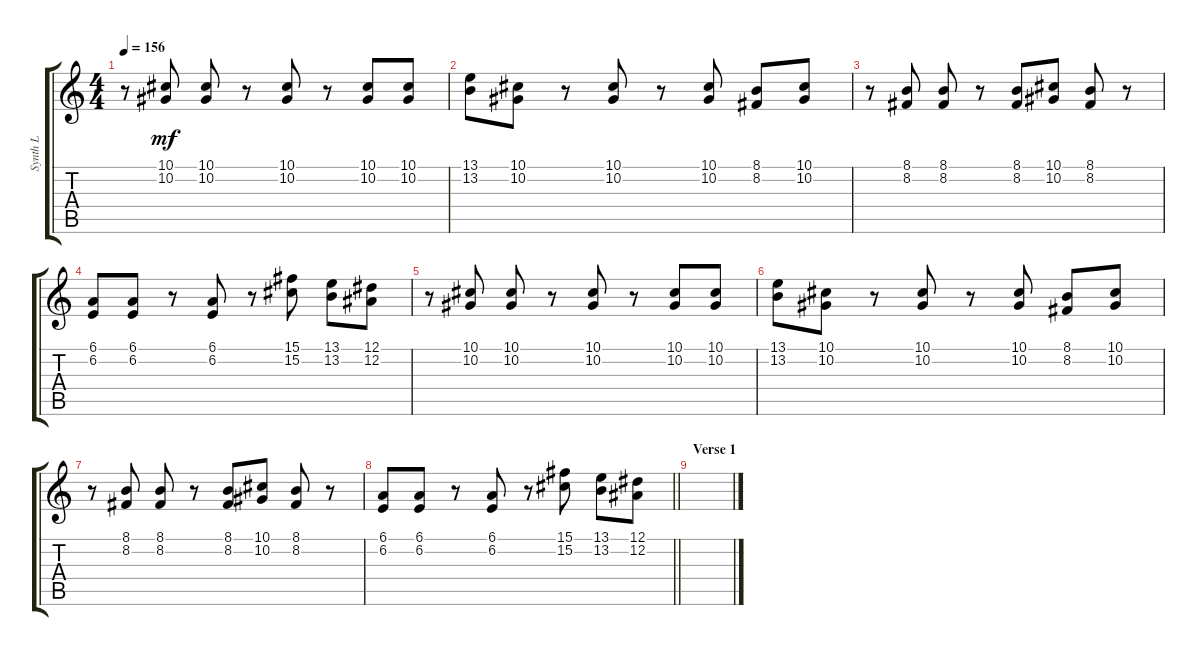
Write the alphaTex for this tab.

\track ("Synth L" "Synth L") {instrument lead2sawtooth}
\staff {score tabs}
\tuning (Eb4 Bb3 Gb3 Db3 Ab2 Eb2) {hide}
\ts (4 4)
\tempo 156
\clef g2
\ks c
r.8{dy mf} (10.1 10.2).8 (10.1 10.2).8 r.8 (10.1 10.2).8 r.8 (10.1 10.2).8 (10.1 10.2).8 |
(13.1 13.2).8 (10.1 10.2).8 r.8 (10.1 10.2).8 r.8 (10.1 10.2).8 (8.1 8.2).8 (10.1 10.2).8 |
r.8 (8.1 8.2).8 (8.1 8.2).8 r.8 (8.1 8.2).8 (10.1 10.2).8 (8.1 8.2).8 r.8 |
(6.1 6.2).8 (6.1 6.2).8 r.8 (6.1 6.2).8 r.8 (15.1 15.2).8 (13.1 13.2).8 (12.1 12.2).8 |
r.8 (10.1 10.2).8 (10.1 10.2).8 r.8 (10.1 10.2).8 r.8 (10.1 10.2).8 (10.1 10.2).8 |
(13.1 13.2).8 (10.1 10.2).8 r.8 (10.1 10.2).8 r.8 (10.1 10.2).8 (8.1 8.2).8 (10.1 10.2).8 |
r.8 (8.1 8.2).8 (8.1 8.2).8 r.8 (8.1 8.2).8 (10.1 10.2).8 (8.1 8.2).8 r.8 |
\barLineRight lightlight
(6.1 6.2).8 (6.1 6.2).8 r.8 (6.1 6.2).8 r.8 (15.1 15.2).8 (13.1 13.2).8 (12.1 12.2).8 |
\section ("" "Verse 1")
